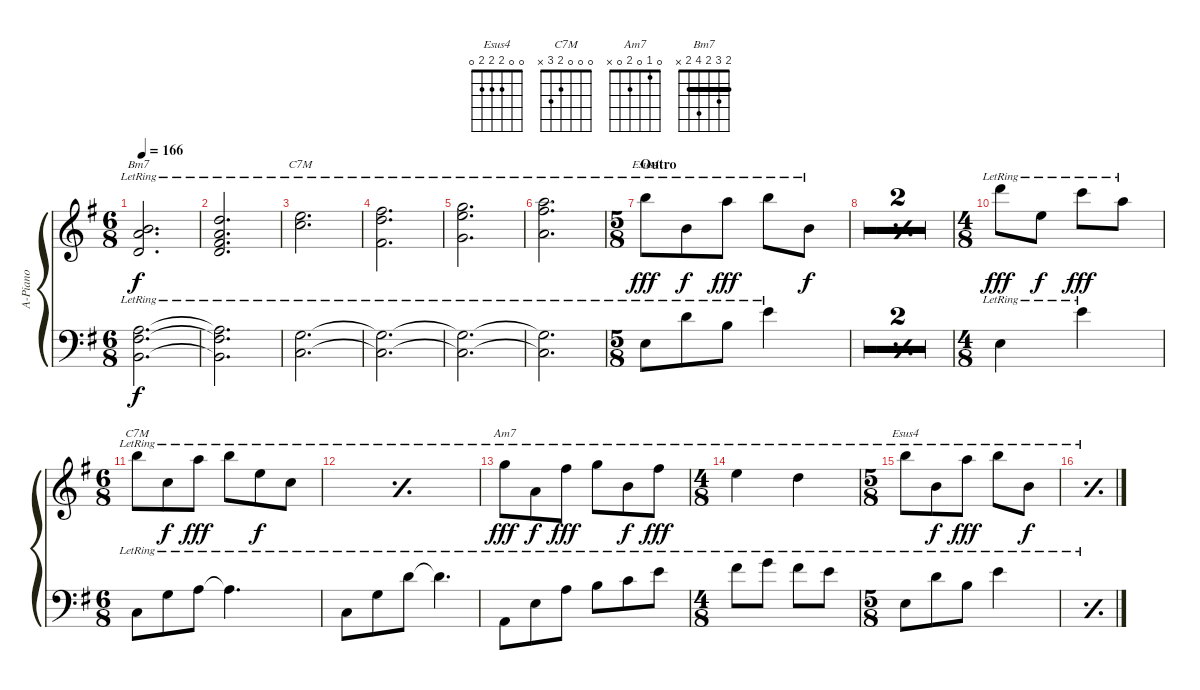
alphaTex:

\defaultSystemsLayout 4
\bracketExtendMode groupsimilarinstruments
\otherSystemsTrackNameOrientation horizontal
\track ("Acoustic Piano" "A-Piano") {multiBarRest instrument acousticgrandpiano}
\staff {score}
\tuning (E4 B3 G3 D3 A2 E2)
\chord ("Esus4" 0 0 2 2 2 0) {showfingering false}
\chord ("C7M" 0 0 0 2 3 x) {showfingering false}
\chord ("Am7" 0 1 0 2 0 x) {showfingering false}
\chord ("Bm7" 2 3 2 4 2 x) {showfingering false barre (2 2)}
\ts (6 8)
\tempo 166
\clef g2
\ks g
(12.4{lr acc forcenatural} 14.3{lr acc forcenatural} 12.2{lr acc forcenatural}).2{d ch "Bm7" dy f beam Up} |
(12.4{lr acc forcenatural} 11.3{lr acc #} 10.2{lr acc forcenatural} 10.1{lr acc forcenatural}).2{d beam Up} |
(17.3{lr acc forcenatural} 17.2{lr acc forcenatural}).2{d ch "C7M" beam Down} |
(16.4{lr acc #} 15.2{lr acc forcenatural} 14.1{lr acc #}).2{d beam Down} |
(22.5{lr acc forcenatural} 21.3{lr acc forcenatural} 20.2{lr acc forcenatural}).2{d beam Down} |
(24.5{lr acc forcenatural} 23.3{lr acc #} 22.2{lr acc forcenatural}).2{d beam Down} |
\ts (5 8)
\section ("" "Outro")
19.1{lr acc forcenatural}.8{ch "Esus4" dy fff beam Down} 16.3{lr acc forcenatural}.8{dy f beam Down} 22.2{lr acc forcenatural}.8{dy fff beam Down} 19.1{lr acc forcenatural}.8{beam Down} 16.3{lr acc forcenatural}.8{dy f beam Down} |
\simile simple
|
|
\ts (4 8)
\simile none
22.1{lr acc forcenatural}.8{dy fff beam Down} 17.2{lr acc forcenatural}.8{dy f beam Down} 20.1{lr acc forcenatural}.8{dy fff beam Down} 22.2{lr acc forcenatural}.8{beam Down} |
\ts (6 8)
19.1{lr acc forcenatural}.8{ch "C7M" beam Down} 17.3{lr acc forcenatural}.8{dy f beam Down} 22.2{lr acc forcenatural}.8{dy fff beam Down} 19.1{lr acc forcenatural}.8{beam Down} 17.2{lr acc forcenatural}.8{dy f beam Down} 17.3{lr acc forcenatural}.8{beam Down} |
\simile simple
|
\simile none
15.1{lr acc forcenatural}.8{ch "Am7" dy fff beam Down} 14.3{lr acc forcenatural}.8{dy f beam Down} 19.2{lr acc #}.8{dy fff beam Down} 15.1{lr acc forcenatural}.8{beam Down} 12.2{lr acc forcenatural}.8{dy f beam Down} 14.1{lr acc #}.8{dy fff beam Down} |
\ts (4 8)
17.2{lr acc forcenatural}.4{beam Down} 19.3{lr acc forcenatural}.4{beam Down} |
\ts (5 8)
19.1{lr acc forcenatural}.8{ch "Esus4" beam Down} 16.3{lr acc forcenatural}.8{dy f beam Down} 22.2{lr acc forcenatural}.8{dy fff beam Down} 19.1{lr acc forcenatural}.8{beam Down} 16.3{lr acc forcenatural}.8{dy f beam Down} |
\simile simple
\staff {score}
\tuning (E4 B3 G3 D3 A2 E2)
\clef f4
\ottava regular
\simile none
\ks g
(2.3{lr acc forcenatural} 4.4{lr acc #} 2.5{lr acc forcenatural}).2{d dy f beam Down} |
(2.5{lr t acc forcenatural} 4.4{lr t acc #} 2.3{lr t acc forcenatural}).2{d beam Down} |
(0.3{lr acc forcenatural} 3.5{lr acc forcenatural}).2{d beam Down} |
(0.3{lr t acc forcenatural} 3.5{lr t acc forcenatural}).2{d beam Down} |
(0.3{lr t acc forcenatural} 3.5{lr t acc forcenatural}).2{d beam Down} |
(0.3{lr t acc forcenatural} 3.5{lr t acc forcenatural}).2{d beam Down} |
2.4{lr acc forcenatural}.8{beam Down} 3.2{lr acc forcenatural}.8{beam Down} 4.3{lr acc forcenatural}.8{beam Down} 5.2{lr acc forcenatural}.4{beam Down} |
\simile simple
|
|
\simile none
2.4{lr acc forcenatural}.4{beam Down} 0.1{lr acc forcenatural}.4{beam Down} |
3.5{lr acc forcenatural}.8{beam Down} 5.4{lr acc forcenatural}.8{beam Down} 2.3{lr acc forcenatural}.8{beam Down} 2.3{lr t acc forcenatural}.4{d beam Down} |
3.5{lr acc forcenatural}.8{beam Down} 5.4{lr acc forcenatural}.8{beam Down} 3.2{lr acc forcenatural}.8{beam Down} 3.2{lr t acc forcenatural}.4{d beam Down} |
0.5{lr acc forcenatural}.8{beam Down} 2.4{lr acc forcenatural}.8{beam Down} 2.3{lr acc forcenatural}.8{beam Down} 0.2{lr acc forcenatural}.8{beam Down} 1.2{lr acc forcenatural}.8{beam Down} 0.1{lr acc forcenatural}.8{beam Down} |
2.1{lr acc #}.8{beam Down} 3.1{lr acc forcenatural}.8{beam Down} 2.1{lr acc #}.8{beam Down} 0.1{lr acc forcenatural}.8{beam Down} |
2.4{lr acc forcenatural}.8{beam Down} 3.2{lr acc forcenatural}.8{beam Down} 4.3{lr acc forcenatural}.8{beam Down} 5.2{lr acc forcenatural}.4{beam Down} |
\simile simple
